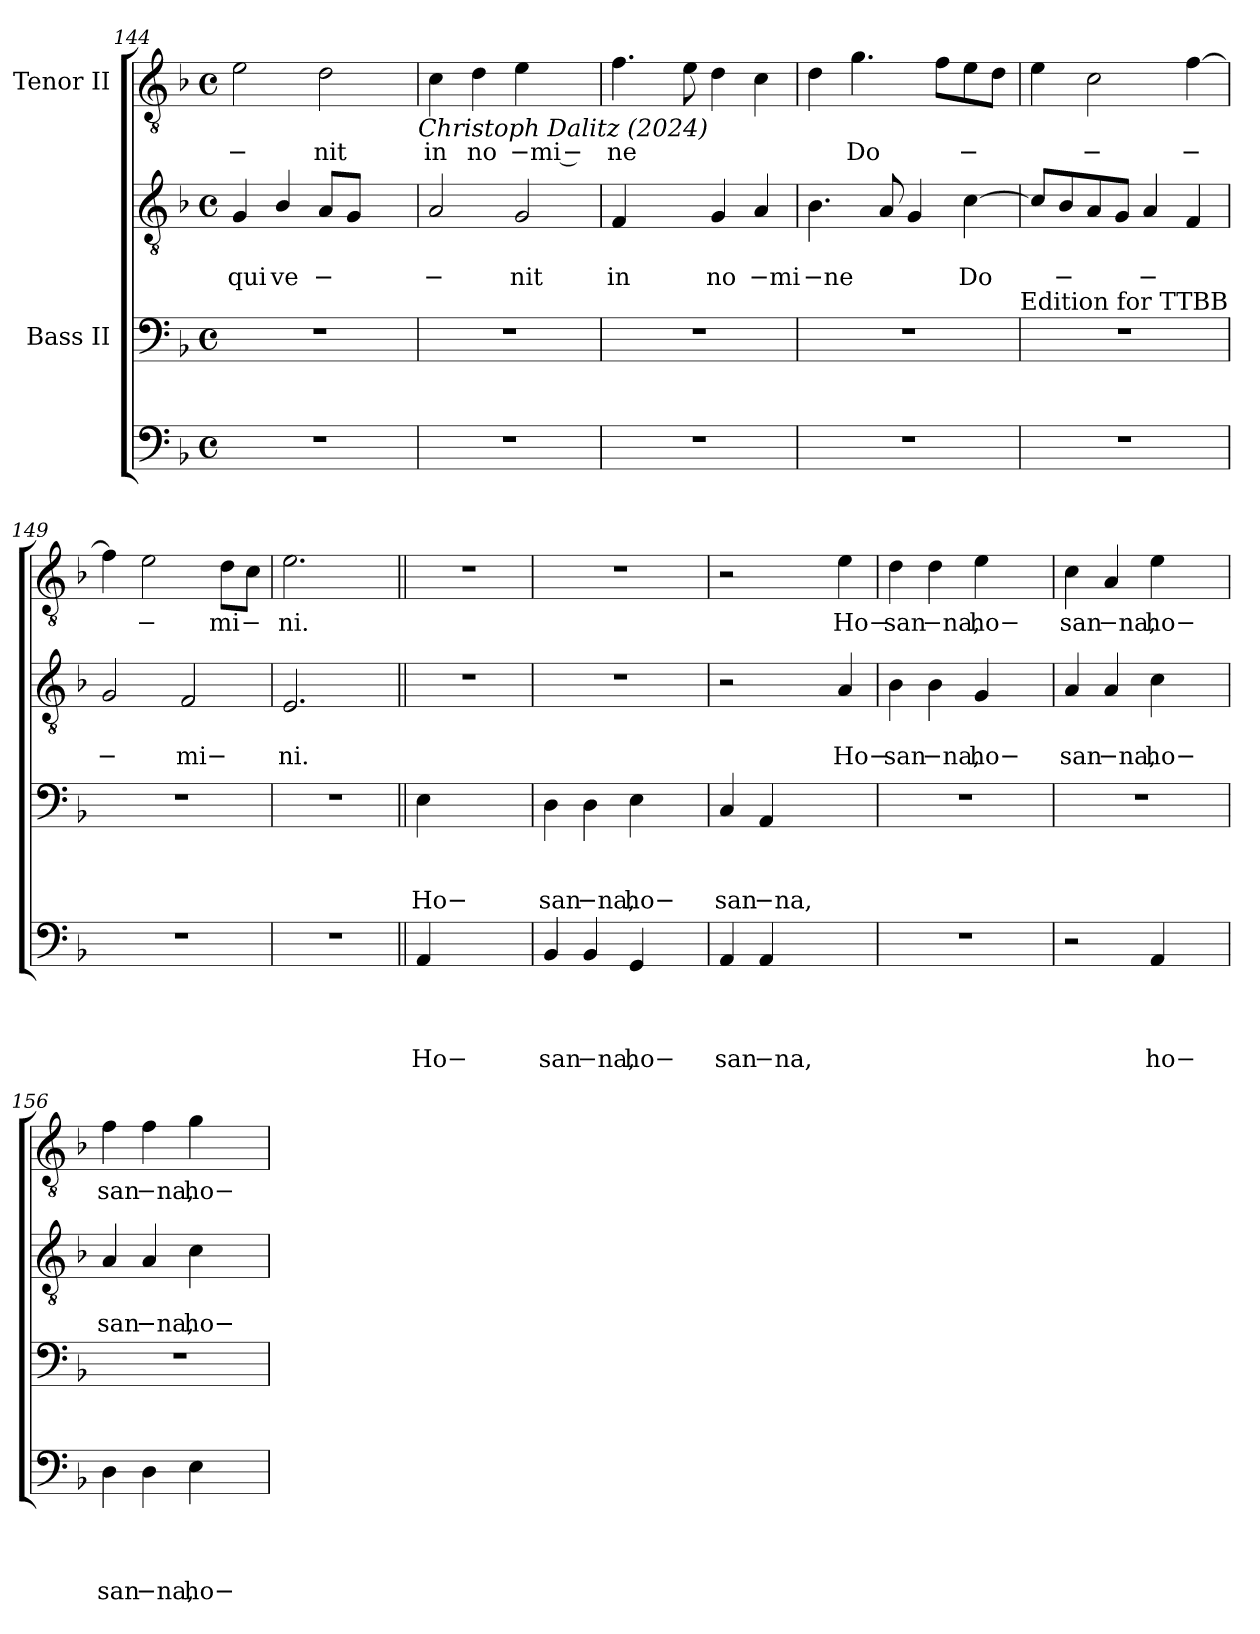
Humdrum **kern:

**kern	**text	**text	**text	**text	**kern	**text	**text	**text	**kern	**text	**text	**kern	**text
*part4	*part4	*part4	*part4	*part4	*part3	*part3	*part3	*part3	*part2	*part2	*part2	*part1	*part1
*staff4	*staff4	*staff4	*staff4	*staff4	*staff3	*staff3	*staff3	*staff3	*staff2	*staff2	*staff2	*staff1	*staff1
*	*	*	*	*	*I"Bass II	*	*	*	*	*	*	*I"Tenor II	*
*clefF4	*	*	*	*	*clefF4	*	*	*	*clefGv2	*	*	*clefGv2	*
*k[b-]	*	*	*	*	*k[b-]	*	*	*	*k[b-]	*	*	*k[b-]	*
*F:	*	*	*	*	*F:	*	*	*	*F:	*	*	*F:	*
*M4/4	*	*	*	*	*M4/4	*	*	*	*M4/4	*	*	*M4/4	*
*met(c)	*	*	*	*	*met(c)	*	*	*	*met(c)	*	*	*met(c)	*
=144	=144	=144	=144	=144	=144	=144	=144	=144	=144	=144	=144	=144	=144
!	!	!	!	!	!	!	!	!	!	!	!LO:LY:b	!	!LO:LY:b
1r	.	.	.	.	1r	.	.	.	4G/	.	qui	2e\	−
!	!	!	!	!	!	!	!	!	!	!	!LO:LY:b	!	!
.	.	.	.	.	.	.	.	.	4B-/	.	ve	.	.
!	!	!	!	!	!	!	!	!	!	!	!LO:LY:b	!	!LO:LY:b
.	.	.	.	.	.	.	.	.	8A/L	.	−	2d\	nit
.	.	.	.	.	.	.	.	.	8G/J	.	.	.	.
.	.	.	.	.	.	.	.	.	4ryy	.	.	.	.
!	!	!	!	!	!	!	!	!	!	!	!	!LO:TX:b:i:t=Christoph Dalitz (2024)	!
=145	=145	=145	=145	=145	=145	=145	=145	=145	=145	=145	=145	=145	=145
!	!	!	!	!	!	!	!	!	!	!	!LO:LY:b	!	!LO:LY:b
1r	.	.	.	.	1r	.	.	.	2A/	.	−	4c\	in
!	!	!	!	!	!	!	!	!	!	!	!	!	!LO:LY:b
.	.	.	.	.	.	.	.	.	.	.	.	4d\	no
!	!	!	!	!	!	!	!	!	!	!	!LO:LY:b	!	!LO:LY:b:rj
.	.	.	.	.	.	.	.	.	2G/	.	nit	4e\	−mi −
.	.	.	.	.	.	.	.	.	.	.	.	4ryy	.
!!LO:LB:g=z
=146	=146	=146	=146	=146	=146	=146	=146	=146	=146	=146	=146	=146	=146
!	!	!	!	!	!	!	!	!	!	!	!LO:LY:b	!	!LO:LY:b
1r	.	.	.	.	1r	.	.	.	4F/	.	in	4.f\	ne
.	.	.	.	.	.	.	.	.	4ryy	.	.	.	.
.	.	.	.	.	.	.	.	.	.	.	.	8e\	.
!	!	!	!	!	!	!	!	!	!	!	!LO:LY:b	!	!
.	.	.	.	.	.	.	.	.	4G/	.	no	4d\	.
!	!	!	!	!	!	!	!	!	!	!	!LO:LY:b:rj	!	!
.	.	.	.	.	.	.	.	.	4A/	.	−mi	4c\	.
=147	=147	=147	=147	=147	=147	=147	=147	=147	=147	=147	=147	=147	=147
!	!	!	!	!	!	!	!	!	!	!	!LO:LY:b:rj	!	!
1r	.	.	.	.	1r	.	.	.	4.B-\	.	−ne	4d\	.
!	!	!	!	!	!	!	!	!	!	!	!	!	!LO:LY:b
.	.	.	.	.	.	.	.	.	.	.	.	4.g\	Do
.	.	.	.	.	.	.	.	.	8A/	.	.	.	.
.	.	.	.	.	.	.	.	.	4G/	.	.	.	.
.	.	.	.	.	.	.	.	.	.	.	.	8f\L	.
!	!	!	!	!	!	!	!	!	!	!	!LO:LY:b	!	!LO:LY:b
.	.	.	.	.	.	.	.	.	[>4c\	.	Do	8e\	−
.	.	.	.	.	.	.	.	.	.	.	.	8d\J	.
!	!	!	!	!	!LO:TX:a:t=Edition for TTBB	!	!	!	!	!	!	!	!
=148	=148	=148	=148	=148	=148	=148	=148	=148	=148	=148	=148	=148	=148
1r	.	.	.	.	1r	.	.	.	8c/L]	.	.	4e\	.
!	!	!	!	!	!	!	!	!	!	!	!LO:LY:b	!	!
.	.	.	.	.	.	.	.	.	8B-/	.	−	.	.
!	!	!	!	!	!	!	!	!	!	!	!	!	!LO:LY:b
.	.	.	.	.	.	.	.	.	8A/	.	.	2c\	−
.	.	.	.	.	.	.	.	.	8G/J	.	.	.	.
!	!	!	!	!	!	!	!	!	!	!	!LO:LY:b	!	!
.	.	.	.	.	.	.	.	.	4A/	.	−	.	.
!	!	!	!	!	!	!	!	!	!	!	!	!	!LO:LY:b
.	.	.	.	.	.	.	.	.	4F/	.	.	[>4f\	−
=149	=149	=149	=149	=149	=149	=149	=149	=149	=149	=149	=149	=149	=149
!	!	!	!	!	!	!	!	!	!	!	!LO:LY:b	!	!
1r	.	.	.	.	1r	.	.	.	2G/	.	−	4f\]	.
!	!	!	!	!	!	!	!	!	!	!	!	!	!LO:LY:b
.	.	.	.	.	.	.	.	.	.	.	.	2e\	−
!	!	!	!	!	!	!	!	!	!	!	!LO:LY:b	!	!
.	.	.	.	.	.	.	.	.	2F/	.	mi−	.	.
!	!	!	!	!	!	!	!	!	!	!	!	!	!LO:LY:b
.	.	.	.	.	.	.	.	.	.	.	.	8d\L	mi
!	!	!	!	!	!	!	!	!	!	!	!	!	!LO:LY:b
.	.	.	.	.	.	.	.	.	.	.	.	8c\J	−
=150	=150	=150	=150	=150	=150	=150	=150	=150	=150	=150	=150	=150	=150
!	!	!	!	!	!	!	!	!	!	!	!LO:LY:b	!	!LO:LY:b
1r	.	.	.	.	1r	.	.	.	2.E/	.	ni.	2.e\	ni.
.	.	.	.	.	.	.	.	.	4ryy	.	.	4ryy	.
!!LO:LB:g=z
=151||	=151||	=151||	=151||	=151||	=151||	=151||	=151||	=151||	=151||	=151||	=151||	=151||	=151||
!	!	!	!	!LO:LY:b	!	!	!	!LO:LY:b	!	!	!	!	!
4AA/	.	.	.	Ho−	4E\	.	.	Ho−	1r	.	.	1r	.
2.ryy	.	.	.	.	2.ryy	.	.	.	.	.	.	.	.
=152	=152	=152	=152	=152	=152	=152	=152	=152	=152	=152	=152	=152	=152
!	!	!	!	!LO:LY:b	!	!	!	!LO:LY:b	!LO:N:vis=1	!	!	!LO:N:vis=1	!
4BB-/	.	.	.	san	4D\	.	.	san	1r	.	.	1r	.
!	!	!	!	!LO:LY:b:rj	!	!	!	!LO:LY:b:rj	!	!	!	!	!
4BB-/	.	.	.	−na,	4D\	.	.	−na,	.	.	.	.	.
!	!	!	!	!LO:LY:b	!	!	!	!LO:LY:b	!	!	!	!	!
4GG/	.	.	.	ho−	4E\	.	.	ho−	.	.	.	.	.
4ryy	.	.	.	.	4ryy	.	.	.	.	.	.	.	.
=153	=153	=153	=153	=153	=153	=153	=153	=153	=153	=153	=153	=153	=153
!	!	!	!	!LO:LY:b	!	!	!	!LO:LY:b	!	!	!	!	!
4AA/	.	.	.	san	4C/	.	.	san	2r	.	.	2r	.
!	!	!	!	!LO:LY:b:rj	!	!	!	!LO:LY:b:rj	!	!	!	!	!
4AA/	.	.	.	−na,	4AA/	.	.	−na,	.	.	.	.	.
2ryy	.	.	.	.	2ryy	.	.	.	4ryy	.	.	4ryy	.
!	!	!	!	!	!	!	!	!	!	!	!LO:LY:b	!	!LO:LY:b
.	.	.	.	.	.	.	.	.	4A/	.	Ho−	4e\	Ho−
=154	=154	=154	=154	=154	=154	=154	=154	=154	=154	=154	=154	=154	=154
!LO:N:vis=1	!	!	!	!	!LO:N:vis=1	!	!	!	!	!	!LO:LY:b	!	!LO:LY:b
1r	.	.	.	.	1r	.	.	.	4B-\	.	san	4d\	san
!	!	!	!	!	!	!	!	!	!	!	!LO:LY:b:rj	!	!LO:LY:b:rj
.	.	.	.	.	.	.	.	.	4B-\	.	−na,	4d\	−na,
!	!	!	!	!	!	!	!	!	!	!	!LO:LY:b	!	!LO:LY:b
.	.	.	.	.	.	.	.	.	4G/	.	ho−	4e\	ho−
.	.	.	.	.	.	.	.	.	4ryy	.	.	4ryy	.
=155	=155	=155	=155	=155	=155	=155	=155	=155	=155	=155	=155	=155	=155
!	!	!	!	!	!LO:N:vis=1	!	!	!	!	!	!LO:LY:b	!	!LO:LY:b
2r	.	.	.	.	1r	.	.	.	4A/	.	san	4c\	san
!	!	!	!	!	!	!	!	!	!	!	!LO:LY:b:rj	!	!LO:LY:b:rj
.	.	.	.	.	.	.	.	.	4A/	.	−na,	4A/	−na,
!	!	!	!	!LO:LY:b	!	!	!	!	!	!	!LO:LY:b	!	!LO:LY:b
4AA/	.	.	.	ho−	.	.	.	.	4c\	.	ho−	4e\	ho−
4ryy	.	.	.	.	.	.	.	.	4ryy	.	.	4ryy	.
!!LO:PB:g=z
=156	=156	=156	=156	=156	=156	=156	=156	=156	=156	=156	=156	=156	=156
!	!	!	!	!LO:LY:b	!LO:N:vis=1	!	!	!	!	!	!LO:LY:b	!	!LO:LY:b
4D\	.	.	.	san	1r	.	.	.	4A/	.	san	4f\	san
!	!	!	!	!LO:LY:b:rj	!	!	!	!	!	!	!LO:LY:b:rj	!	!LO:LY:b:rj
4D\	.	.	.	−na,	.	.	.	.	4A/	.	−na,	4f\	−na,
!	!	!	!	!LO:LY:b	!	!	!	!	!	!	!LO:LY:b	!	!LO:LY:b
4E\	.	.	.	ho−	.	.	.	.	4c\	.	ho−	4g\	ho−
4ryy	.	.	.	.	.	.	.	.	4ryy	.	.	4ryy	.
=	=	=	=	=	=	=	=	=	=	=	=	=	=
*-	*-	*-	*-	*-	*-	*-	*-	*-	*-	*-	*-	*-	*-
